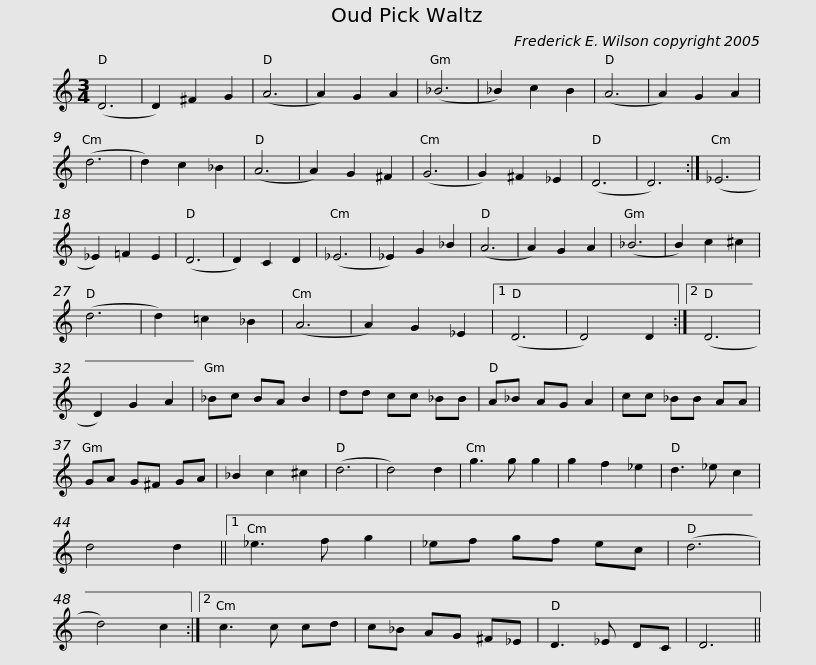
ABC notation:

X:1
L:1/8
M:3/4
I:linebreak $
K:C
V:1 treble
V:1
 (D6 | D2) ^F2 G2 | (A6 | A2) G2 A2 | (_B6 | %5
 _B2) c2 B2 | (A6 | A2) G2 A2 | (d6 | d2) c2 _B2 | %10
 (A6 | A2) G2 ^F2 | (G6 | G2) ^F2 _E2 |$ (D6 | %15
 D6) :| (_E6 | _E2) =F2 E2 | (D6 | D2) C2 D2 | %20
 (_E6 | _E2) G2 _B2 | (A6 | A2) G2 A2 | (_B6 | %25
 B2) c2 ^c2 | (d6 | d2) =c2 _B2 |$ (A6 | A2) G2 _E2 |1 %30
 (D6 | D4) D2 :|2 (D6 | D2) G2 A2 | _Bc BA B2 | %35
 dd cc _BB | A_B AG A2 | cc _BB AA |$ GA G^F GA | _B2 c2 ^c2 | %40
 (d6 | d4) d2 | g3 g g2 | g2 f2 _e2 | d3 _e c2 | %45
 d4 d2 ||1 _e3 f g2 | _ef gf ec | (d6 |$ d4) c2 :|2 %50
 c3 c cd | c_B AG ^F_E | D3 _E DC | D6 || %54
